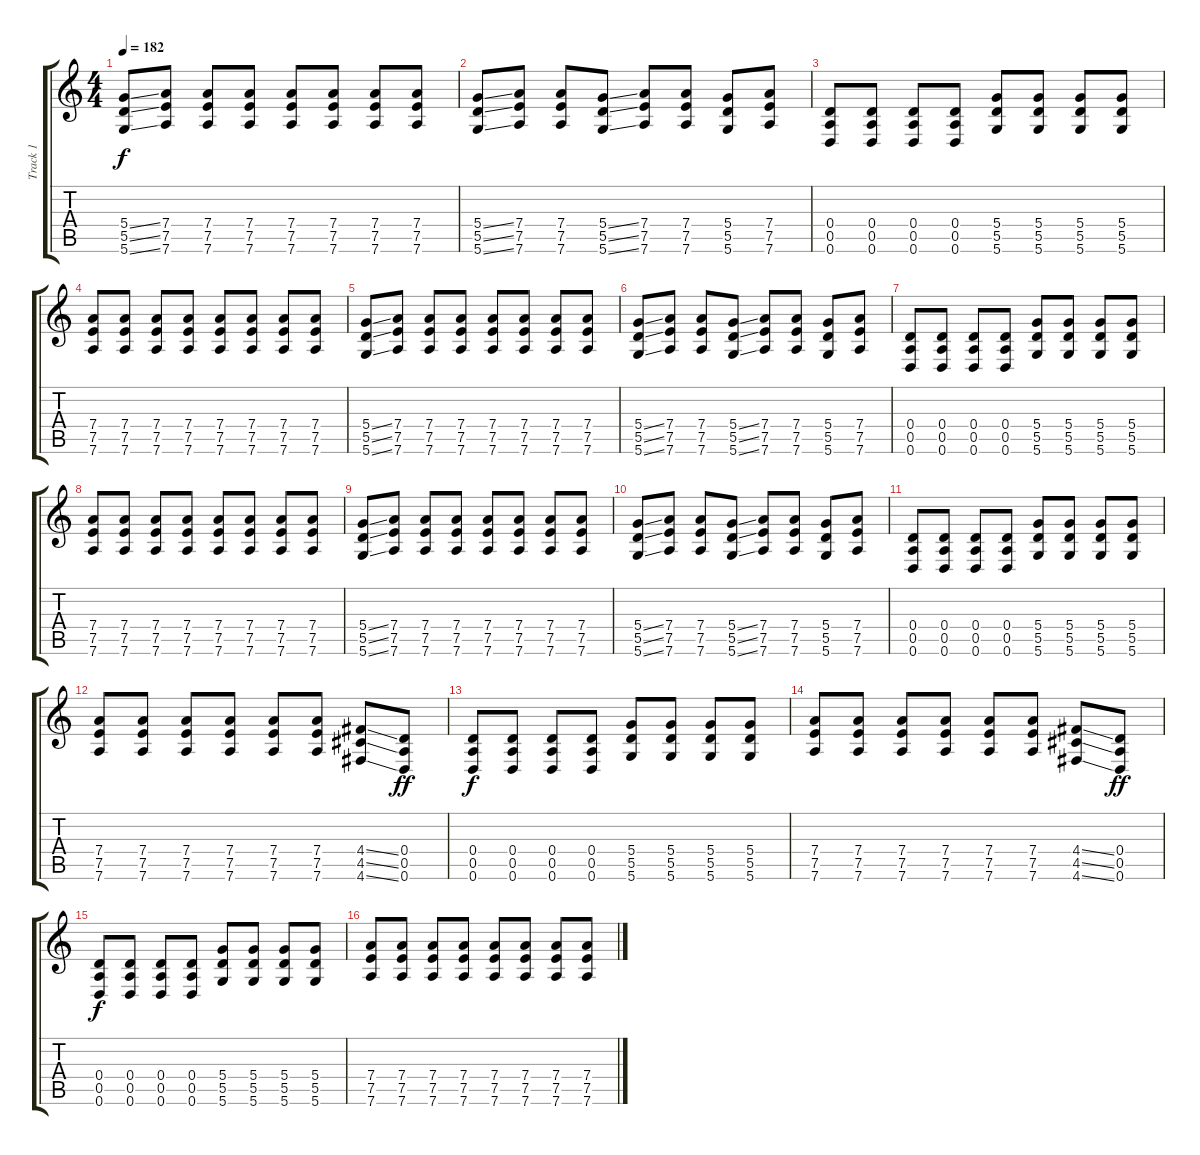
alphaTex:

\track ("Track 1" "Track 1") {instrument overdrivenguitar}
\staff {score tabs}
\tuning (E4 B3 G3 D3 A2 D2) {hide}
\ts (4 4)
\tempo 182
\clef g2
\ks c
(5.4{ss} 5.5{ss} 5.6{ss}).8{dy f} (7.4 7.5 7.6).8 (7.4 7.5 7.6).8 (7.4 7.5 7.6).8 (7.4 7.5 7.6).8 (7.4 7.5 7.6).8 (7.4 7.5 7.6).8 (7.4 7.5 7.6).8 |
(5.4{ss} 5.5{ss} 5.6{ss}).8 (7.4 7.5 7.6).8 (7.4 7.5 7.6).8 (5.4{ss} 5.5{ss} 5.6{ss}).8 (7.4 7.5 7.6).8 (7.4 7.5 7.6).8 (5.4 5.5 5.6).8 (7.4 7.5 7.6).8 |
(0.4 0.5 0.6).8 (0.4 0.5 0.6).8 (0.4 0.5 0.6).8 (0.4 0.5 0.6).8 (5.4 5.5 5.6).8 (5.4 5.5 5.6).8 (5.4 5.5 5.6).8 (5.4 5.5 5.6).8 |
(7.4 7.5 7.6).8 (7.4 7.5 7.6).8 (7.4 7.5 7.6).8 (7.4 7.5 7.6).8 (7.4 7.5 7.6).8 (7.4 7.5 7.6).8 (7.4 7.5 7.6).8 (7.4 7.5 7.6).8 |
(5.4{ss} 5.5{ss} 5.6{ss}).8 (7.4 7.5 7.6).8 (7.4 7.5 7.6).8 (7.4 7.5 7.6).8 (7.4 7.5 7.6).8 (7.4 7.5 7.6).8 (7.4 7.5 7.6).8 (7.4 7.5 7.6).8 |
(5.4{ss} 5.5{ss} 5.6{ss}).8 (7.4 7.5 7.6).8 (7.4 7.5 7.6).8 (5.4{ss} 5.5{ss} 5.6{ss}).8 (7.4 7.5 7.6).8 (7.4 7.5 7.6).8 (5.4 5.5 5.6).8 (7.4 7.5 7.6).8 |
(0.4 0.5 0.6).8 (0.4 0.5 0.6).8 (0.4 0.5 0.6).8 (0.4 0.5 0.6).8 (5.4 5.5 5.6).8 (5.4 5.5 5.6).8 (5.4 5.5 5.6).8 (5.4 5.5 5.6).8 |
(7.4 7.5 7.6).8 (7.4 7.5 7.6).8 (7.4 7.5 7.6).8 (7.4 7.5 7.6).8 (7.4 7.5 7.6).8 (7.4 7.5 7.6).8 (7.4 7.5 7.6).8 (7.4 7.5 7.6).8 |
(5.4{ss} 5.5{ss} 5.6{ss}).8 (7.4 7.5 7.6).8 (7.4 7.5 7.6).8 (7.4 7.5 7.6).8 (7.4 7.5 7.6).8 (7.4 7.5 7.6).8 (7.4 7.5 7.6).8 (7.4 7.5 7.6).8 |
(5.4{ss} 5.5{ss} 5.6{ss}).8 (7.4 7.5 7.6).8 (7.4 7.5 7.6).8 (5.4{ss} 5.5{ss} 5.6{ss}).8 (7.4 7.5 7.6).8 (7.4 7.5 7.6).8 (5.4 5.5 5.6).8 (7.4 7.5 7.6).8 |
(0.4 0.5 0.6).8 (0.4 0.5 0.6).8 (0.4 0.5 0.6).8 (0.4 0.5 0.6).8 (5.4 5.5 5.6).8 (5.4 5.5 5.6).8 (5.4 5.5 5.6).8 (5.4 5.5 5.6).8 |
(7.4 7.5 7.6).8 (7.4 7.5 7.6).8 (7.4 7.5 7.6).8 (7.4 7.5 7.6).8 (7.4 7.5 7.6).8 (7.4 7.5 7.6).8 (4.4{ss} 4.5{ss} 4.6{ss}).8 (0.4 0.5 0.6).8{dy ff} |
(0.4 0.5 0.6).8{dy f} (0.4 0.5 0.6).8 (0.4 0.5 0.6).8 (0.4 0.5 0.6).8 (5.4 5.5 5.6).8 (5.4 5.5 5.6).8 (5.4 5.5 5.6).8 (5.4 5.5 5.6).8 |
(7.4 7.5 7.6).8 (7.4 7.5 7.6).8 (7.4 7.5 7.6).8 (7.4 7.5 7.6).8 (7.4 7.5 7.6).8 (7.4 7.5 7.6).8 (4.4{ss} 4.5{ss} 4.6{ss}).8 (0.4 0.5 0.6).8{dy ff} |
(0.4 0.5 0.6).8{dy f} (0.4 0.5 0.6).8 (0.4 0.5 0.6).8 (0.4 0.5 0.6).8 (5.4 5.5 5.6).8 (5.4 5.5 5.6).8 (5.4 5.5 5.6).8 (5.4 5.5 5.6).8 |
(7.4 7.5 7.6).8 (7.4 7.5 7.6).8 (7.4 7.5 7.6).8 (7.4 7.5 7.6).8 (7.4 7.5 7.6).8 (7.4 7.5 7.6).8 (7.4 7.5 7.6).8 (7.4 7.5 7.6).8
